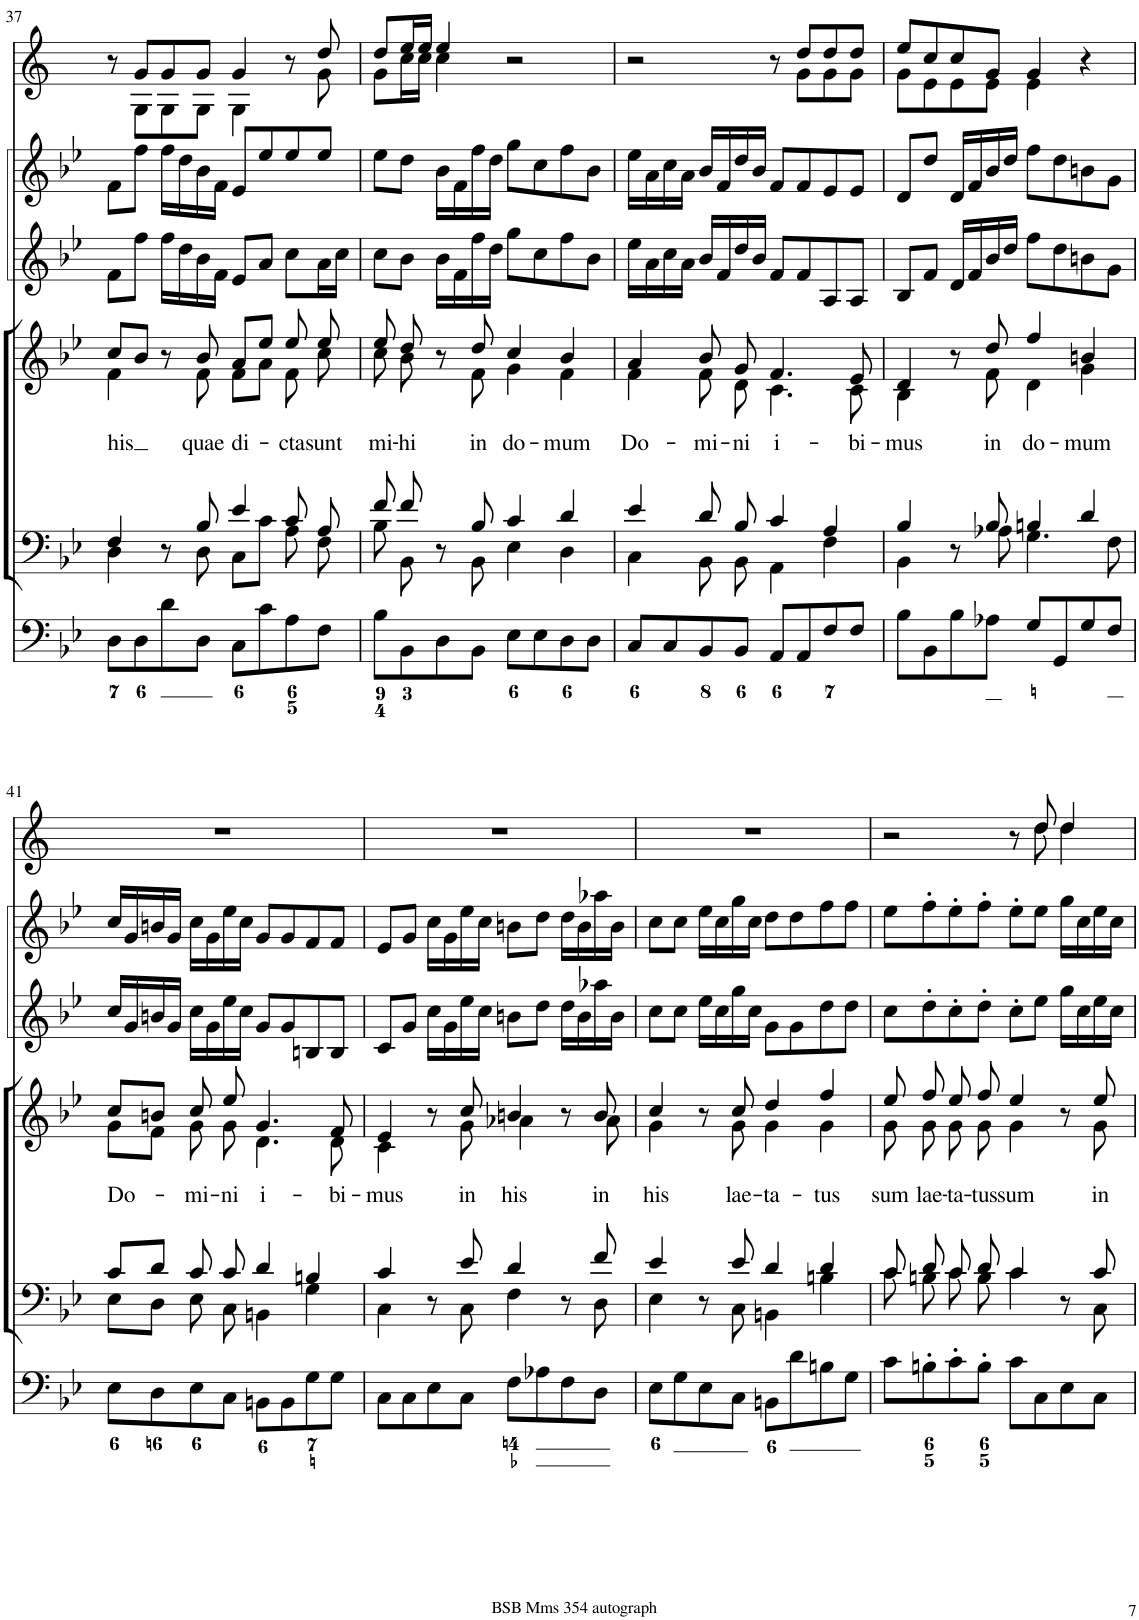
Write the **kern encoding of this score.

**kern	**kern	**kern	**text	**kern	**kern	**kern
*part6	*part5	*part4	*part4	*part3	*part2	*part1
*staff6	*staff5	*staff4	*staff4	*staff3	*staff2	*staff1
*I"Organ	*I"Voice	*I"Voice	*	*I"Violino 2	*I"Violino 1	*I"Clarini in B[b]
*	*	*	*	*I'Vln	*I'Vln	*
!!LO:PB:g=z
*clefF4	*clefF4	*clefG2	*	*clefG2	*clefG2	*clefG2
*	*	*	*	*	*	*Trd1c2
*k[b-e-]	*k[b-e-]	*k[b-e-]	*	*k[b-e-]	*k[b-e-]	*k[]
*M4/4	*M4/4	*M4/4	*	*M4/4	*M4/4	*M4/4
*met(c)	*met(c)	*met(c)	*	*met(c)	*met(c)	*met(c)
=37	=37	=37	=37	=37	=37	=37
*	*^	*	*	*	*	*
!	!	!	!	!LO:LY:b	!	!	!
*	*	*	*^	*	*	*	*^
8D\L	4F/	4D\	8cc/L	4f\	his	8f\L	8f\L	8r	8ryy
8D\	.	.	8b-/J	.	.	8ff\J	8ff\J	8g/L	8G\L
8d\	8r	8ryy	8r	8ryy	.	16ff\LL	16ff\LL	8g/	8G\
.	.	.	.	.	.	16dd\	16dd\	.	.
!	!	!	!	!	!LO:LY:b	!	!	!	!
8D\J	8B-/	8D\	8b-/	8f\	quae	16b-\	16b-\	8g/J	8G\J
.	.	.	.	.	.	16f\JJ	16f\JJ	.	.
!	!	!	!	!	!LO:LY:b	!	!	!	!
8C\L	4e-/	8C\L	8a/L	8f\L	di-	8e-/L	8e-/L	4g/	4G\
8c\	.	8c\J	8ee-/J	8a\J	.	8a/J	8ee-/	.	.
!	!	!	!	!	!LO:LY:b	!	!	!	!
8A\	8c/	8A\	8ee-/	8f\	-cta	8cc\L	8ee-/	8r	8ryy
!	!	!	!	!	!LO:LY:b	!	!	!	!
8F\J	8A/	8F\	8ee-/	8cc\	sunt	16a\L	8ee-/J	8dd/	8g\
.	.	.	.	.	.	16cc\JJ	.	.	.
=38	=38	=38	=38	=38	=38	=38	=38	=38	=38
!	!	!	!	!	!LO:LY:b	!	!	!	!
8B-\L	8f/	8B-\	8ee-/	8cc\	mi-	8cc\L	8ee-\L	8dd/L	8g\L
!	!	!	!	!	!LO:LY:b	!	!	!	!
8BB-\	8f/	8BB-\	8dd/	8b-\	-hi	8b-\J	8dd\J	16ee/L	16cc\L
.	.	.	.	.	.	.	.	16ee/JJ	16cc\JJ
8D\	8r	8ryy	8r	8ryy	.	16b-\LL	16b-\LL	4ee/	4cc\
.	.	.	.	.	.	16f\	16f\	.	.
!	!	!	!	!	!LO:LY:b	!	!	!	!
8BB-\J	8B-/	8BB-\	8dd/	8f\	in	16ff\	16ff\	.	.
.	.	.	.	.	.	16dd\JJ	16dd\JJ	.	.
!	!	!	!	!	!LO:LY:b	!	!	!	!
8E-\L	4c/	4E-\	4cc/	4g\	do-	8gg\L	8gg\L	2r	2ryy
8E-\	.	.	.	.	.	8cc\	8cc\	.	.
!	!	!	!	!	!LO:LY:b	!	!	!	!
8D\	4d/	4D\	4b-/	4f\	-mum	8ff\	8ff\	.	.
8D\J	.	.	.	.	.	8b-\J	8b-\J	.	.
=39	=39	=39	=39	=39	=39	=39	=39	=39	=39
!	!	!	!	!	!LO:LY:b	!	!	!	!
8C/L	4e-/	4C\	4a/	4f\	Do-	16ee-\LL	16ee-\LL	2r	8ryy
.	.	.	.	.	.	16a\	16a\	.	.
*	*	*	*	*	*	*	*	*v	*v
8C/	.	.	.	.	.	16cc\	16cc\	.
.	.	.	.	.	.	16a\JJ	16a\JJ	.
!	!	!	!	!	!LO:LY:b	!	!	!
8BB-/	8d/	8BB-\	8b-/	8f\	-mi-	16b-/LL	16b-/LL	.
.	.	.	.	.	.	16f/	16f/	.
!	!	!	!	!	!LO:LY:b	!	!	!
8BB-/J	8B-/	8BB-\	8g/	8d\	-ni	16dd/	16dd/	.
.	.	.	.	.	.	16b-/JJ	16b-/JJ	.
!	!	!	!	!	!LO:LY:b	!	!	!
8AA/L	4c/	4AA\	4.f/	4.c\	i-	8f/L	8f/L	8r
*	*	*	*	*	*	*	*	*^
8AA/	.	.	.	.	.	8f/	8f/	8dd/L	8g\L
8F/	4A/	4F\	.	.	.	8A/	8e-/	8dd/	8g\
!	!	!	!	!	!LO:LY:b	!	!	!	!
8F/J	.	.	8e-/	8c\	-bi-	8A/J	8e-/J	8dd/J	8g\J
=40	=40	=40	=40	=40	=40	=40	=40	=40	=40
!	!	!	!	!	!LO:LY:b	!	!	!	!
8B-\L	4B-/	4BB-\	4d/	4B-\	-mus	8B-/L	8d/L	8ee/L	8g\L
8BB-\	.	.	.	.	.	8f/J	8dd/J	8cc/	8e\
8B-\	8r	8ryy	8r	8ryy	.	16d/LL	16d/LL	8cc/	8e\
.	.	.	.	.	.	16f/	16f/	.	.
!	!	!	!	!	!LO:LY:b	!	!	!	!
8A-X\J	8B-/	8A-X\	8dd/	8f\	in	16b-/	16b-/	8g/J	8e\J
.	.	.	.	.	.	16dd/JJ	16dd/JJ	.	.
!	!	!	!	!	!LO:LY:b	!	!	!	!
8G/L	4Bn/	4.G\	4ff/	4d\	do-	8ff\L	8ff\L	4g/	4e\
8GG/	.	.	.	.	.	8dd\	8dd\	.	.
!	!	!	!	!	!LO:LY:b	!	!	!	!
8G/	4d/	.	4bn/	4g\	-mum	8bn\	8bn\	4r	4ryy
8F/J	.	8F\	.	.	.	8g\J	8g\J	.	.
*	*	*	*	*	*	*	*	*v	*v
!!LO:LB:g=z
=41	=41	=41	=41	=41	=41	=41	=41	=41
!	!	!	!	!	!LO:LY:b	!	!	!
8E-\L	8c/L	8E-\L	8cc/L	8g\L	Do-	16cc/LL	16cc/LL	1r
.	.	.	.	.	.	16g/	16g/	.
8D\	8d/J	8D\J	8bn/J	8f\J	.	16bn/	16bn/	.
.	.	.	.	.	.	16g/JJ	16g/JJ	.
!	!	!	!	!	!LO:LY:b	!	!	!
8E-\	8c/	8E-\	8cc/	8g\	-mi-	16cc\LL	16cc\LL	.
.	.	.	.	.	.	16g\	16g\	.
!	!	!	!	!	!LO:LY:b	!	!	!
8C\J	8c/	8C\	8ee-/	8g\	-ni	16ee-\	16ee-\	.
.	.	.	.	.	.	16cc\JJ	16cc\JJ	.
!	!	!	!	!	!LO:LY:b	!	!	!
8BBn\L	4d/	4BBn\	4.g/	4.d\	i-	8g/L	8g/L	.
8BB\	.	.	.	.	.	8g/	8g/	.
8G\	4Bn/	4G\	.	.	.	8Bn/	8f/	.
!	!	!	!	!	!LO:LY:b	!	!	!
8G\J	.	.	8f/	8d\	-bi-	8B/J	8f/J	.
=42	=42	=42	=42	=42	=42	=42	=42	=42
!	!	!	!	!	!LO:LY:b	!	!	!
8C\L	4c/	4C\	4e-/	4c\	-mus	8c/L	8e-/L	1r
8C\	.	.	.	.	.	8g/J	8g/J	.
8E-\	8r	8ryy	8r	8ryy	.	16cc\LL	16cc\LL	.
.	.	.	.	.	.	16g\	16g\	.
!	!	!	!	!	!LO:LY:b	!	!	!
8C\J	8e-/	8C\	8cc/	8g\	in	16ee-\	16ee-\	.
.	.	.	.	.	.	16cc\JJ	16cc\JJ	.
!	!	!	!	!	!LO:LY:b	!	!	!
8F\L	4d/	4F\	4bn/	4a-X\	his	8bn\L	8bn\L	.
8A-X\	.	.	.	.	.	8dd\J	8dd\J	.
8F\	8r	8ryy	8r	8ryy	.	16dd\LL	16dd\LL	.
.	.	.	.	.	.	16b\	16b\	.
!	!	!	!	!	!LO:LY:b	!	!	!
8D\J	8f/	8D\	8b/	8a-\	in	16aa-X\	16aa-X\	.
.	.	.	.	.	.	16b\JJ	16b\JJ	.
=43	=43	=43	=43	=43	=43	=43	=43	=43
!	!	!	!	!	!LO:LY:b	!	!	!
8E-\L	4e-/	4E-\	4cc/	4g\	his	8cc\L	8cc\L	1r
8G\	.	.	.	.	.	8cc\J	8cc\J	.
8E-\	8r	8ryy	8r	8ryy	.	16ee-\LL	16ee-\LL	.
.	.	.	.	.	.	16cc\	16cc\	.
!	!	!	!	!	!LO:LY:b	!	!	!
8C\J	8e-/	8C\	8cc/	8g\	lae-	16gg\	16gg\	.
.	.	.	.	.	.	16cc\JJ	16cc\JJ	.
!	!	!	!	!	!LO:LY:b	!	!	!
8BBn\L	4d/	4BBn\	4dd/	4g\	-ta-	8g\L	8dd\L	.
8d\	.	.	.	.	.	8g\	8dd\	.
!	!	!	!	!	!LO:LY:b	!	!	!
8Bn\	4d/	4Bn\	4ff/	4g\	-tus	8dd\	8ff\	.
8G\J	.	.	.	.	.	8dd\J	8ff\J	.
=44	=44	=44	=44	=44	=44	=44	=44	=44
!	!	!	!	!	!LO:LY:b	!	!	!
*	*	*	*	*	*	*	*	*^
8c\L	8c/	8c\	8ee-/	8g\	sum	8cc\L	8ee-\L	2r	8ryy
!	!	!	!	!	!LO:LY:b	!	!	!	!
*	*	*	*	*	*	*	*	*v	*v
8Bn'\	8d/	8Bn\	8ff/	8g\	lae-	8dd'\	8ff'\	.
!	!	!	!	!	!LO:LY:b	!	!	!
8c'\	8c/	8c\	8ee-/	8g\	-ta-	8cc'\	8ee-'\	.
!	!	!	!	!	!LO:LY:b	!	!	!
8B'\J	8d/	8B\	8ff/	8g\	-tus	8dd'\J	8ff'\J	.
!	!	!	!	!	!LO:LY:b	!	!	!
8c\L	4c/	4c\	4ee-/	4g\	sum	8cc'\L	8ee-'\L	8r
*	*	*	*	*	*	*	*	*^
8C\	.	.	.	.	.	8ee-\J	8ee-\J	8dd/	8dd\
8E-\	8r	8ryy	8r	8ryy	.	16gg\LL	16gg\LL	4dd/	4dd\
.	.	.	.	.	.	16cc\	16cc\	.	.
!	!	!	!	!	!LO:LY:b	!	!	!	!
8C\J	8c/	8C\	8ee-/	8g\	in	16ee-\	16ee-\	.	.
.	.	.	.	.	.	16cc\JJ	16cc\JJ	.	.
*	*v	*v	*	*	*	*	*	*v	*v
*	*	*v	*v	*	*	*	*
=	=	=	=	=	=	=
*-	*-	*-	*-	*-	*-	*-
